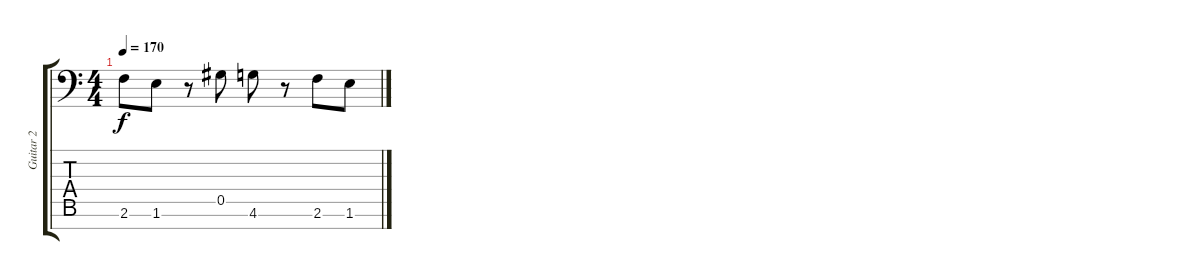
\track ("Guitar 2" "Guitar 2") {instrument overdrivenguitar}
\staff {score tabs}
\tuning (Eb4 Bb3 Gb3 Db3 Ab2 Eb2 Bb1) {hide}
\ts (4 4)
\tempo 170
\clef f4
\ks c
2.6.8{dy f} 1.6.8 r.8 0.5.8 4.6.8 r.8 2.6.8 1.6.8
